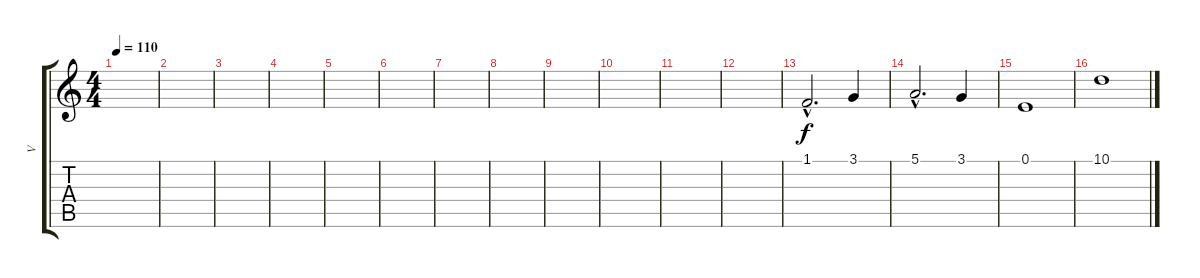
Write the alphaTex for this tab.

\track ("V" "V") {instrument piccolo}
\staff {score tabs}
\tuning (E4 B3 G3 D3 A2 E2) {hide}
\ts (4 4)
\tempo 110
\clef g2
\ks c
|
|
|
|
|
|
|
|
|
|
|
|
1.1{hac}.2{d} 3.1.4 |
5.1{hac}.2{d} 3.1.4 |
0.1.1 |
10.1.1
